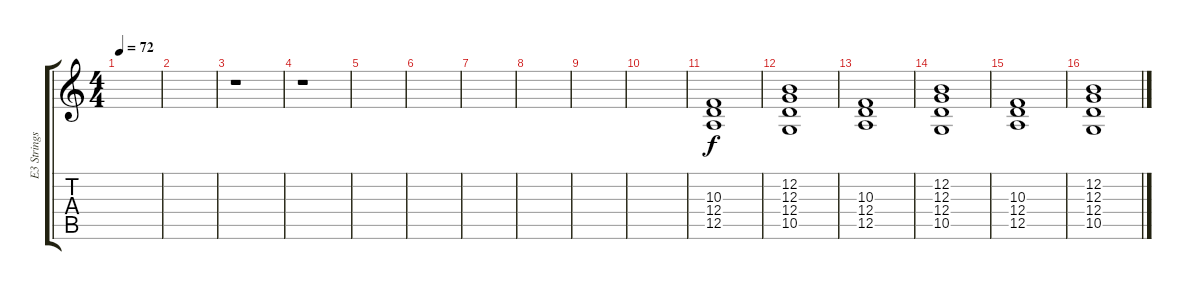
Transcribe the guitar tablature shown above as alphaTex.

\track ("E3 Strings" "E3 Strings") {instrument stringensemble2}
\staff {score tabs}
\tuning (E4 B3 G3 D3 A2 E2) {hide}
\ts (4 4)
\tempo 72
\clef g2
\ks c
|
|
r.1 |
r.1 |
|
|
|
|
|
|
(10.3 12.4 12.5).1 |
(12.2 12.3 12.4 10.5).1 |
(10.3 12.4 12.5).1 |
(12.2 12.3 12.4 10.5).1 |
(10.3 12.4 12.5).1 |
(12.2 12.3 12.4 10.5).1
